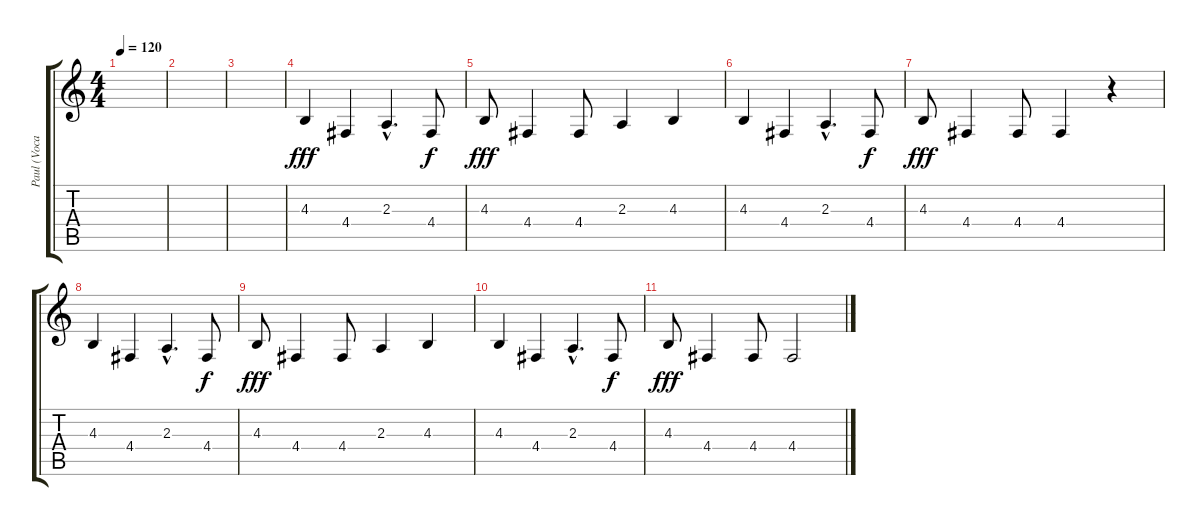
\track ("Paul (Vocals)" "Paul (Voca") {instrument tenorsax}
\staff {score tabs}
\tuning (E4 B3 G3 D3 A2 E2) {hide}
\ts (4 4)
\tempo 120
\clef g2
\ks c
|
|
|
4.3.4{dy fff} 4.4.4 2.3{hac}.4{d} 4.4.8{dy f} |
4.3.8{dy fff} 4.4.4 4.4.8 2.3.4 4.3.4 |
4.3.4 4.4.4 2.3{hac}.4{d} 4.4.8{dy f} |
4.3.8{dy fff} 4.4.4 4.4.8 4.4.4 r.4 |
4.3.4 4.4.4 2.3{hac}.4{d} 4.4.8{dy f} |
4.3.8{dy fff} 4.4.4 4.4.8 2.3.4 4.3.4 |
4.3.4 4.4.4 2.3{hac}.4{d} 4.4.8{dy f} |
4.3.8{dy fff} 4.4.4 4.4.8 4.4.2
